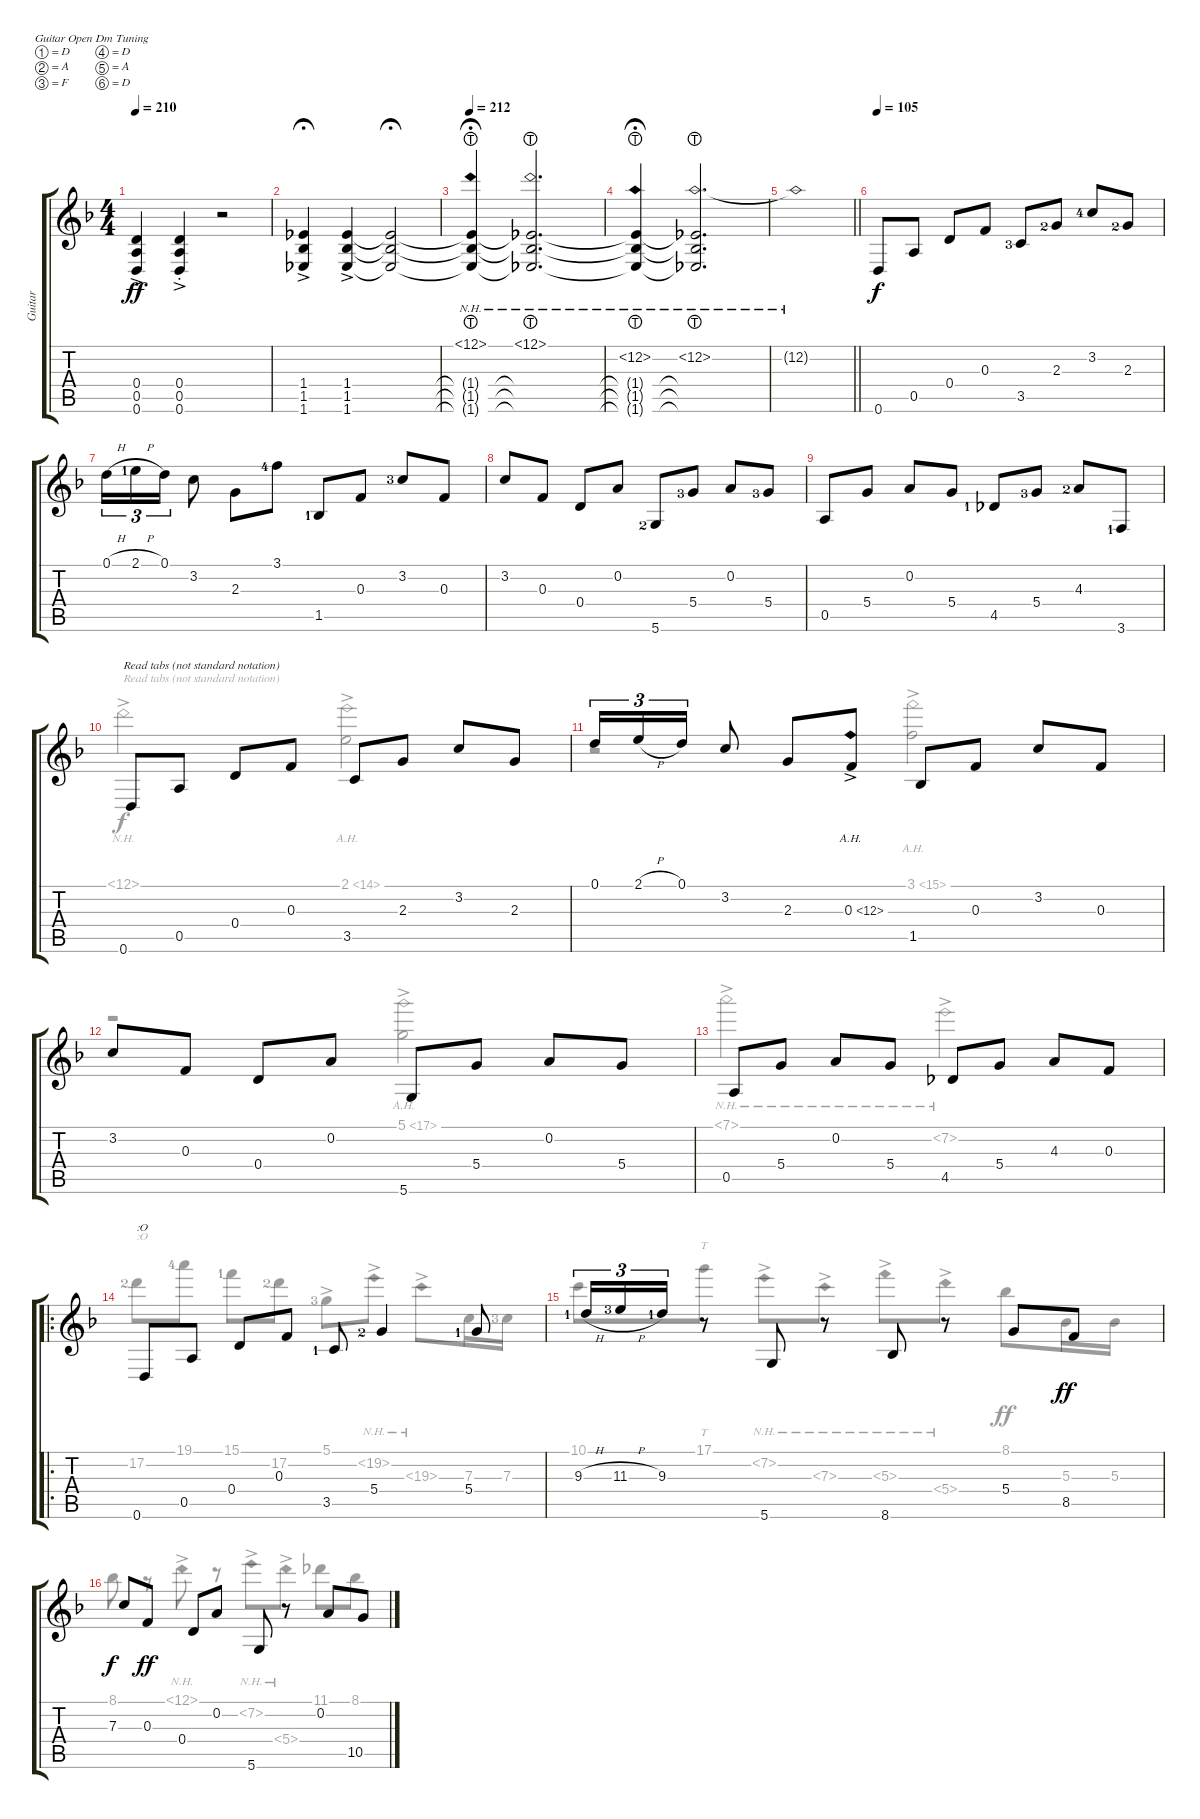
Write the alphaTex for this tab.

\defaultSystemsLayout 2
\bracketExtendMode groupsimilarinstruments
\otherSystemsTrackNameOrientation horizontal
\track ("Steel Guitar" "Guitar") {instrument acousticguitarsteel}
\staff {score tabs}
\tuning (D4 A3 F3 D3 A2 D2)
\voice
\ts (4 4)
\scale
1.05422
\tempo 210
\accidentals auto
\clef g2
\ottava regular
\simile none
\ks dminor
(0.6{ac acc forcenatural} 0.5{acc forcenatural} 0.4{acc forcenatural}).4{dy ff beam Up} (0.4{st acc forcenatural} 0.5{st acc forcenatural} 0.6{ac st acc forcenatural}).4{beam Up} r.2{beam Up} |
\scale
0.945776 (1.6{ac acc b} 1.5{ac acc b} 1.4{acc b}).4{fermata (medium 0.5) beam Up} (1.4{acc b} 1.5{ac acc b} 1.6{ac acc b}).4{beam Up} (1.6{t acc b} 1.5{t acc b} 1.4{t acc b}).2{fermata (medium 1) beam Up} |
\scale
1.05422
\tempo 212
(12.1{nh acc forcenatural} 1.6{lht t acc b} 1.5{lht t acc b} 1.4{lht t acc b}).4{fermata (medium 1) beam Up} (12.1{nh acc forcenatural} 1.6{lht t acc b} 1.5{lht t acc b} 1.4{lht t acc b}).2{d beam Up} |
\scale
0.945776 (12.2{nh acc forcenatural} 1.4{lht t acc b} 1.5{lht t acc b} 1.6{lht t acc b}).4{fermata (medium 0.5) beam Up} (12.2{nh acc forcenatural} 1.6{lht t acc b} 1.5{lht t acc b} 1.4{lht t acc b}).2{d beam Up} |
\scale
1.05272
\barLineRight lightlight
12.2{nh t acc forcenatural}.1{beam Down} |
\scale
0.947282
\tempo 105
0.6{acc forcenatural}.8{dy f beam Up} 0.5{acc forcenatural}.8{beam Up} 0.4{acc forcenatural}.8{beam Up} 0.3{acc forcenatural}.8{beam Up} 3.5{lf 4 acc forcenatural}.8{beam Up} 2.3{lf 3 acc forcenatural}.8{beam Up} 3.2{lf 5 acc forcenatural}.8{beam Up} 2.3{lf 3 acc forcenatural}.8{beam Up} |
\scale
1.04804 0.1{h acc forcenatural}.16{tu (3 2) beam Down} 2.1{h lf 2 acc forcenatural}.16{tu (3 2) beam Down} 0.1{acc forcenatural}.16{tu (3 2) beam Down} 3.2{acc forcenatural}.8{beam Down} 2.3{acc forcenatural}.8{beam Down} 3.1{lf 5 acc forcenatural}.8{beam Down} 1.5{lf 2 acc b}.8{beam Up} 0.3{acc forcenatural}.8{beam Up} 3.2{lf 4 acc forcenatural}.8{beam Up} 0.3{acc forcenatural}.8{beam Up} |
\scale
0.951961 3.2{acc forcenatural}.8{beam Up} 0.3{acc forcenatural}.8{beam Up} 0.4{acc forcenatural}.8{beam Up} 0.2{acc forcenatural}.8{beam Up} 5.6{lf 3 acc forcenatural}.8{beam Up} 5.4{lf 4 acc forcenatural}.8{beam Up} 0.2{acc forcenatural}.8{beam Up} 5.4{lf 4 acc forcenatural}.8{beam Up} |
\scale
1.04804 0.5{acc forcenatural}.8{beam Up} 5.4{acc forcenatural}.8{beam Up} 0.2{acc forcenatural}.8{beam Up} 5.4{acc forcenatural}.8{beam Up} 4.5{lf 2 acc b}.8{beam Up} 5.4{lf 4 acc forcenatural}.8{beam Up} 4.3{lf 3 acc forcenatural}.8{beam Up} 3.6{lf 2 acc forcenatural}.8{beam Up} |
\scale
0.951961 0.6{acc forcenatural}.8{txt "Read tabs (not standard notation)" beam Up} 0.5{acc forcenatural}.8{beam Up} 0.4{acc forcenatural}.8{beam Up} 0.3{acc forcenatural}.8{beam Up} 3.5{acc forcenatural}.8{beam Up} 2.3{acc forcenatural}.8{beam Up} 3.2{acc forcenatural}.8{beam Up} 2.3{acc forcenatural}.8{beam Up} |
\scale
1.04804 0.1{acc forcenatural}.16{tu (3 2) beam Up} 2.1{h acc forcenatural}.16{tu (3 2) beam Up} 0.1{acc forcenatural}.16{tu (3 2) beam Up} 3.2{acc forcenatural}.8{beam Up} 2.3{acc forcenatural}.8{beam Up} 0.3{ah 12 ac acc forcenatural}.8{beam Up} 1.5{acc b}.8{beam Up} 0.3{acc forcenatural}.8{beam Up} 3.2{acc forcenatural}.8{beam Up} 0.3{acc forcenatural}.8{beam Up} |
\scale
0.951961 3.2{acc forcenatural}.8{beam Up} 0.3{acc forcenatural}.8{beam Up} 0.4{acc forcenatural}.8{beam Up} 0.2{acc forcenatural}.8{beam Up} 5.6{acc forcenatural}.8{beam Up} 5.4{acc forcenatural}.8{beam Up} 0.2{acc forcenatural}.8{beam Up} 5.4{acc forcenatural}.8{beam Up} |
\scale
1.04286 0.5{acc forcenatural}.8{beam Up} 5.4{acc forcenatural}.8{beam Up} 0.2{acc forcenatural}.8{beam Up} 5.4{acc forcenatural}.8{beam Up} 4.5{acc b}.8{beam Up} 5.4{acc forcenatural}.8{beam Up} 4.3{acc forcenatural}.8{beam Up} 0.3{acc forcenatural}.8{beam Up} |
\ro
\scale
0.957141 0.6{acc forcenatural}.8{txt ":O" beam Up} 0.5{acc forcenatural}.8{beam Up} 0.4{acc forcenatural}.8{beam Up} 0.3{acc forcenatural}.8{beam Up} 3.5{lf 2 acc forcenatural}.8{beam Up} 5.4{lf 3 acc forcenatural}.4{beam Up} 5.4{lf 2 acc forcenatural}.8{beam Up} |
\scale
1.04804 9.3{h lf 2 acc forcenatural}.16{tu (3 2) beam Up} 11.3{h lf 4 acc forcenatural}.16{tu (3 2) beam Up} 9.3{lf 2 acc forcenatural}.16{tu (3 2) beam Up} r.8{beam Up} 5.6{acc forcenatural}.8{beam Up} r.8{beam Up} 8.6{acc b}.8{beam Up} r.8{beam Up} 5.4{acc forcenatural}.8{beam Up} 8.5{acc forcenatural}.8{dy ff beam Up} |
\scale
0.951961 7.3{acc forcenatural}.8{dy f beam Up} 0.3{acc forcenatural}.8{dy ff beam Up} 0.4{acc forcenatural}.8{beam Up} 0.2{acc forcenatural}.8{beam Up} 5.6{acc forcenatural}.8{beam Up} r.8{beam Up} 0.2{acc forcenatural}.8{beam Up} 10.5{acc forcenatural}.8{beam Up}
\voice
\clef g2
\ottava regular
\simile none
\ks dminor
|
|
|
|
\barLineRight lightlight
|
|
|
|
|
12.1{nh ac acc forcenatural}.2{txt "Read tabs (not standard notation)" dy f beam Down} 2.1{ah 12 ac acc forcenatural}.2{beam Down} |
r.2{beam Down} 3.1{ah 12 ac acc forcenatural}.2{beam Down} |
r.2{beam Down} 5.1{ah 12 ac acc forcenatural}.2{beam Down} |
7.1{nh ac acc forcenatural}.2{beam Down} 7.2{nh ac acc forcenatural}.2{beam Down} |
17.2{lf 3 acc forcenatural}.8{txt ":O" beam Down} 19.1{lf 5 acc forcenatural}.8{beam Down} 15.1{lf 2 acc forcenatural}.8{beam Down} 17.2{lf 3 acc forcenatural}.8{beam Down} 5.1{ac lf 4 acc forcenatural}.8{beam Down} 19.2{nh ac acc forcenatural}.8{beam Down} 19.3{nh ac acc forcenatural}.8{beam Down} 7.3{acc forcenatural}.16{beam Down} 7.3{lf 4 acc forcenatural}.16{beam Down} |
10.1{acc forcenatural}.8{beam Down} 17.1{acc forcenatural}.8{tt beam Down} 7.2{nh ac acc forcenatural}.8{beam Down} 7.3{nh ac acc forcenatural}.8{beam Down} 5.3{nh ac acc b}.8{beam Down} 5.4{nh ac acc forcenatural}.8{beam Down} 8.1{acc b}.8{dy ff beam Down} 5.3{acc b}.16{beam Down} 5.3{acc b}.16{beam Down} |
8.1{acc b}.8{beam Down} r.8{beam Down} 12.1{nh ac acc forcenatural}.8{beam Down} r.8{beam Down} 7.2{nh ac acc forcenatural}.8{beam Down} 5.4{nh ac acc forcenatural}.8{beam Down} 11.1{acc b}.8{beam Down} 8.1{acc b}.8{beam Down}
